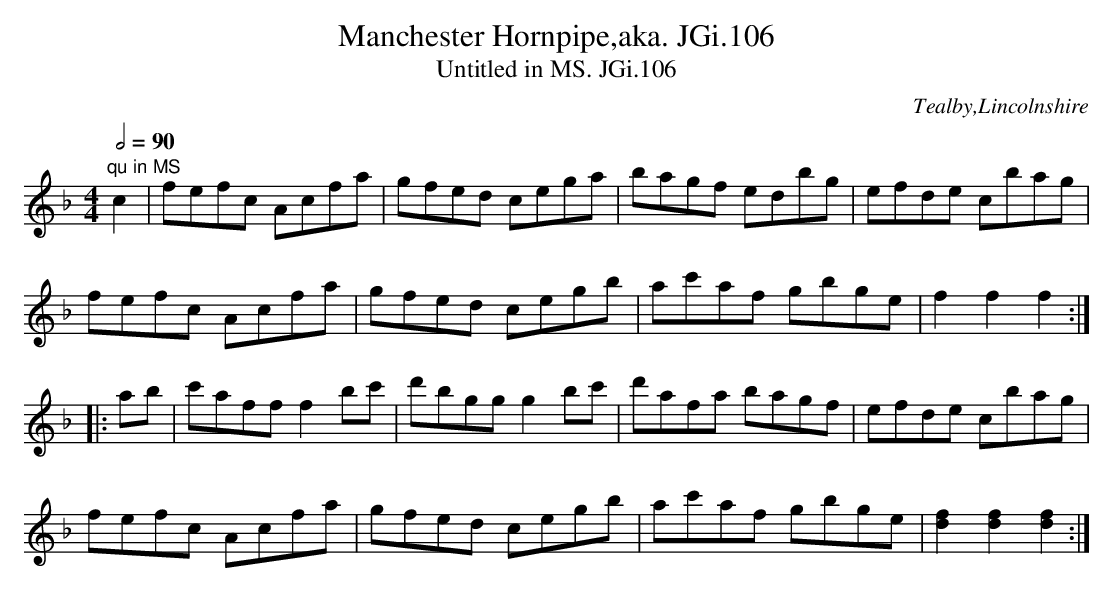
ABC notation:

X:1
T:Manchester Hornpipe,aka. JGi.106
T:Untitled in MS. JGi.106
L:1/8
M:4/4
O:Tealby,Lincolnshire
Q:1/2=90
K:F
"qu in MS"c2|fefc Acfa|gfed cega|bagf edbg|efde cbag|
fefc Acfa|gfed cegb|ac'af gbge|f2f2f2:|
|:ab|c'afff2bc'|d'bggg2bc'|d'afa bagf|efde cbag|
fefc Acfa|gfed cegb|ac'af gbge|[fd]2 [fd]2[fd]2:|
